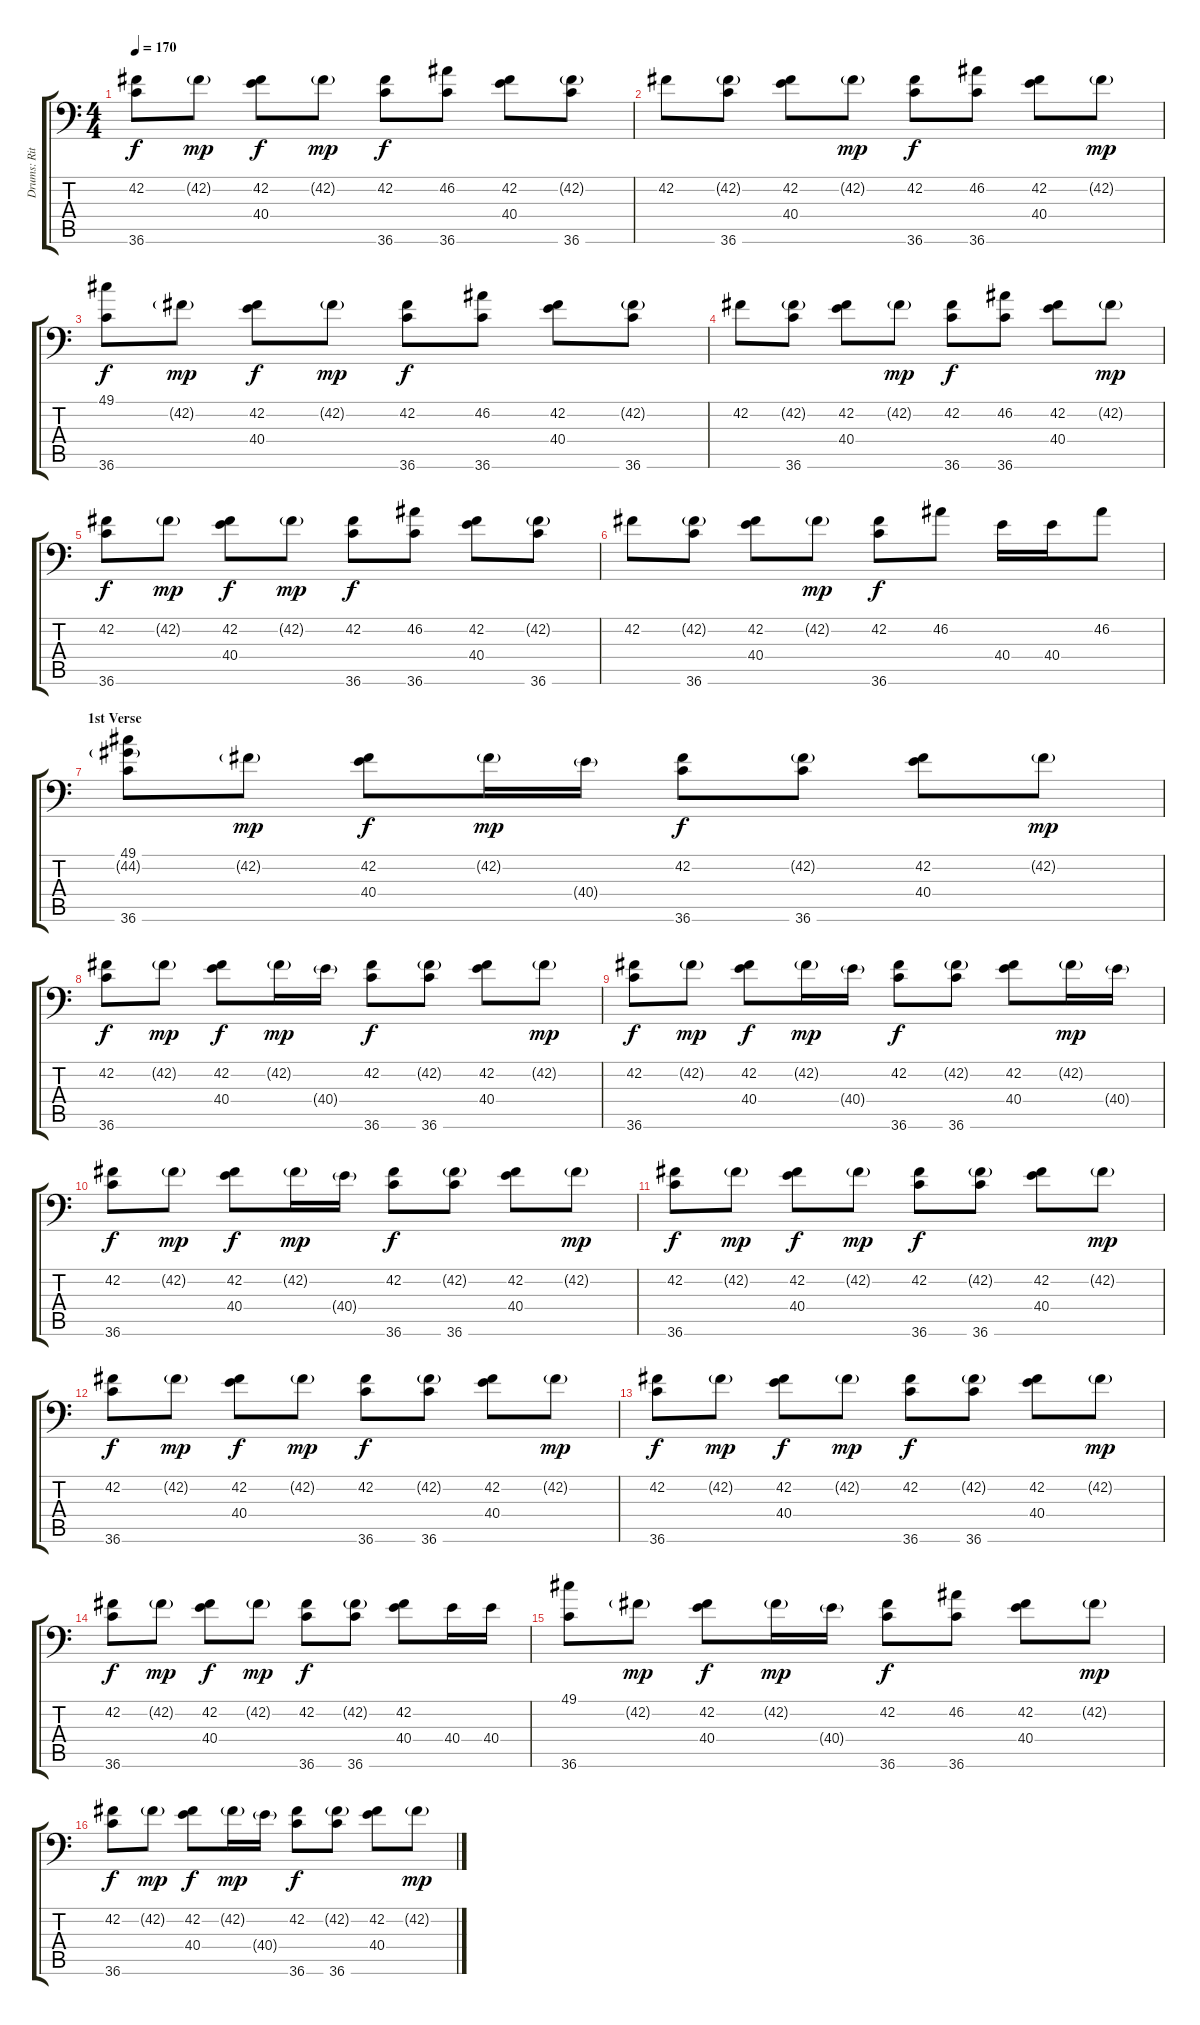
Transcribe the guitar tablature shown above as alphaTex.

\track ("Drums: Ritsu Tainaka" "Drums: Rit") {instrument acousticgrandpiano}
\staff {score tabs}
\tuning (C-1 C-1 C-1 C-1 C-1 C-1) {hide}
\ts (4 4)
\tempo 170
\clef f4
\ks c
(42.2 36.6).8{dy f} 42.2{g}.8{dy mp} (42.2 40.4).8{dy f} 42.2{g}.8{dy mp} (42.2 36.6).8{dy f} (46.2 36.6).8 (42.2 40.4).8 (42.2{g} 36.6).8 |
42.2.8 (42.2{g} 36.6).8 (42.2 40.4).8 42.2{g}.8{dy mp} (42.2 36.6).8{dy f} (46.2 36.6).8 (42.2 40.4).8 42.2{g}.8{dy mp} |
(49.1 36.6).8{dy f} 42.2{g}.8{dy mp} (42.2 40.4).8{dy f} 42.2{g}.8{dy mp} (42.2 36.6).8{dy f} (46.2 36.6).8 (42.2 40.4).8 (42.2{g} 36.6).8 |
42.2.8 (42.2{g} 36.6).8 (42.2 40.4).8 42.2{g}.8{dy mp} (42.2 36.6).8{dy f} (46.2 36.6).8 (42.2 40.4).8 42.2{g}.8{dy mp} |
(42.2 36.6).8{dy f} 42.2{g}.8{dy mp} (42.2 40.4).8{dy f} 42.2{g}.8{dy mp} (42.2 36.6).8{dy f} (46.2 36.6).8 (42.2 40.4).8 (42.2{g} 36.6).8 |
42.2.8 (42.2{g} 36.6).8 (42.2 40.4).8 42.2{g}.8{dy mp} (42.2 36.6).8{dy f} 46.2.8 40.4.16 40.4.16 46.2.8 |
\section ("" "1st Verse")
(49.1 44.2{g} 36.6).8 42.2{g}.8{dy mp} (42.2 40.4).8{dy f} 42.2{g}.16{dy mp} 40.4{g}.16 (42.2 36.6).8{dy f} (42.2{g} 36.6).8 (42.2 40.4).8 42.2{g}.8{dy mp} |
(42.2 36.6).8{dy f} 42.2{g}.8{dy mp} (42.2 40.4).8{dy f} 42.2{g}.16{dy mp} 40.4{g}.16 (42.2 36.6).8{dy f} (42.2{g} 36.6).8 (42.2 40.4).8 42.2{g}.8{dy mp} |
(42.2 36.6).8{dy f} 42.2{g}.8{dy mp} (42.2 40.4).8{dy f} 42.2{g}.16{dy mp} 40.4{g}.16 (42.2 36.6).8{dy f} (42.2{g} 36.6).8 (42.2 40.4).8 42.2{g}.16{dy mp} 40.4{g}.16 |
(42.2 36.6).8{dy f} 42.2{g}.8{dy mp} (42.2 40.4).8{dy f} 42.2{g}.16{dy mp} 40.4{g}.16 (42.2 36.6).8{dy f} (42.2{g} 36.6).8 (42.2 40.4).8 42.2{g}.8{dy mp} |
(42.2 36.6).8{dy f} 42.2{g}.8{dy mp} (42.2 40.4).8{dy f} 42.2{g}.8{dy mp} (42.2 36.6).8{dy f} (42.2{g} 36.6).8 (42.2 40.4).8 42.2{g}.8{dy mp} |
(42.2 36.6).8{dy f} 42.2{g}.8{dy mp} (42.2 40.4).8{dy f} 42.2{g}.8{dy mp} (42.2 36.6).8{dy f} (42.2{g} 36.6).8 (42.2 40.4).8 42.2{g}.8{dy mp} |
(42.2 36.6).8{dy f} 42.2{g}.8{dy mp} (42.2 40.4).8{dy f} 42.2{g}.8{dy mp} (42.2 36.6).8{dy f} (42.2{g} 36.6).8 (42.2 40.4).8 42.2{g}.8{dy mp} |
(42.2 36.6).8{dy f} 42.2{g}.8{dy mp} (42.2 40.4).8{dy f} 42.2{g}.8{dy mp} (42.2 36.6).8{dy f} (42.2{g} 36.6).8 (42.2 40.4).8 40.4.16 40.4.16 |
(49.1 36.6).8 42.2{g}.8{dy mp} (42.2 40.4).8{dy f} 42.2{g}.16{dy mp} 40.4{g}.16 (42.2 36.6).8{dy f} (46.2 36.6).8 (42.2 40.4).8 42.2{g}.8{dy mp} |
(42.2 36.6).8{dy f} 42.2{g}.8{dy mp} (42.2 40.4).8{dy f} 42.2{g}.16{dy mp} 40.4{g}.16 (42.2 36.6).8{dy f} (42.2{g} 36.6).8 (42.2 40.4).8 42.2{g}.8{dy mp}
